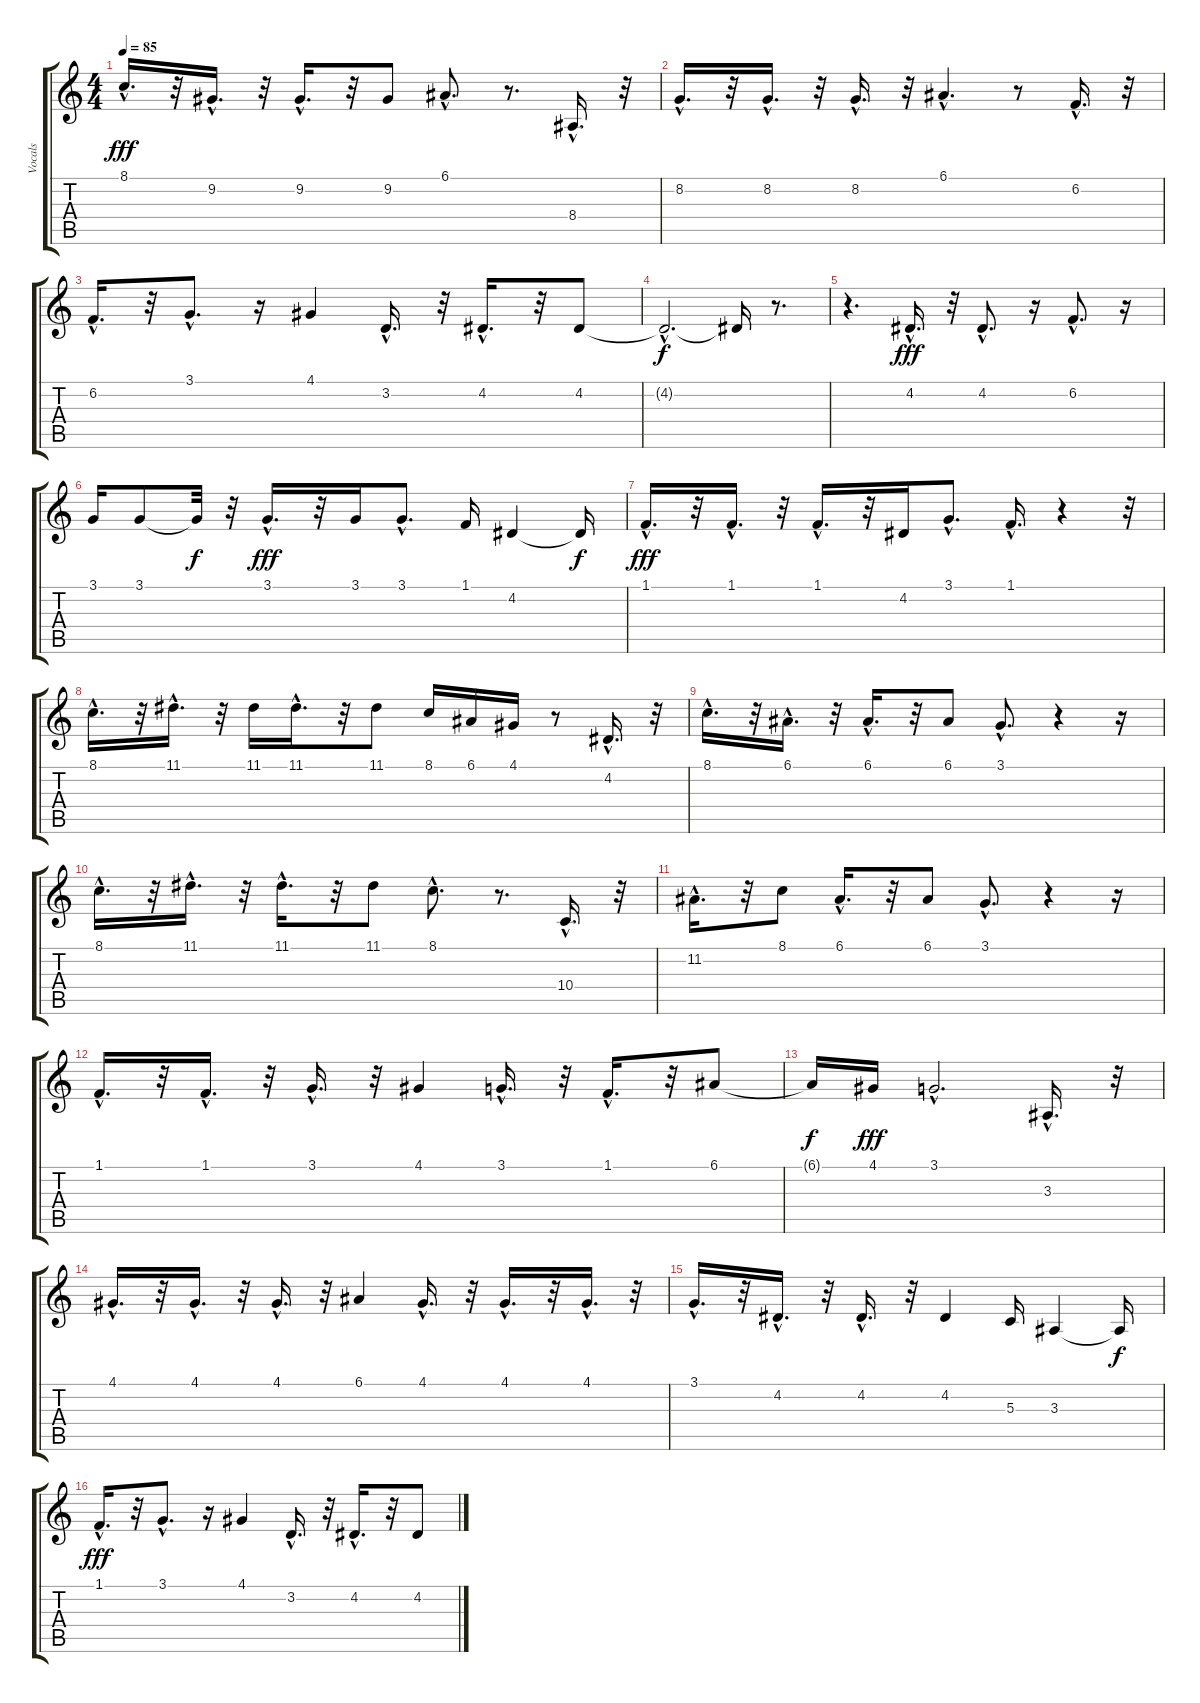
\track ("Vocals" "Vocals") {instrument acousticgrandpiano}
\staff {score tabs}
\tuning (E4 B3 G3 D3 A2 E2) {hide}
\ts (4 4)
\tempo 85
\clef g2
\ks c
8.1{hac}.16{d dy fff} r.32 9.2{hac}.16{d} r.32 9.2{hac}.16{d} r.32 9.2.8 6.1{hac}.8{d} r.8{d} 8.4{hac}.16{d} r.32 |
8.2{hac}.16{d} r.32 8.2{hac}.16{d} r.32 8.2{hac}.16{d} r.32 6.1{hac}.4{d} r.8 6.2{hac}.16{d} r.32 |
6.2{hac}.16{d} r.32 3.1{hac}.8{d} r.16 4.1.4 3.2{hac}.16{d} r.32 4.2{hac}.16{d} r.32 4.2.8 |
4.2{hac t}.2{d dy f} 4.2{t}.16 r.8{d} |
r.4{d} 4.2{hac}.16{d dy fff} r.32 4.2{hac}.8{d} r.16 6.2{hac}.8{d} r.16 |
3.1.16 3.1.8 3.1{t}.32{dy f} r.32 3.1{hac}.16{d dy fff} r.32 3.1.16 3.1{hac}.8{d} 1.1.16 4.2.4 4.2{t}.16{dy f} |
1.1{hac}.16{d dy fff} r.32 1.1{hac}.16{d} r.32 1.1{hac}.16{d} r.32 4.2.16 3.1{hac}.8{d} 1.1{hac}.16{d} r.4 r.32 |
8.1{hac}.16{d} r.32 11.1{hac}.16{d} r.32 11.1.16 11.1{hac}.16{d} r.32 11.1.8 8.1.16 6.1.16 4.1.16 r.8 4.2{hac}.16{d} r.32 |
8.1{hac}.16{d} r.32 6.1{hac}.16{d} r.32 6.1{hac}.16{d} r.32 6.1.8 3.1{hac}.8{d} r.4 r.16 |
8.1{hac}.16{d} r.32 11.1{hac}.16{d} r.32 11.1{hac}.16{d} r.32 11.1.8 8.1{hac}.8{d} r.8{d} 10.4{hac}.16{d} r.32 |
11.2{hac}.16{d} r.32 8.1.8 6.1{hac}.16{d} r.32 6.1.8 3.1{hac}.8{d} r.4 r.16 |
1.1{hac}.16{d} r.32 1.1{hac}.16{d} r.32 3.1{hac}.16{d} r.32 4.1.4 3.1{hac}.16{d} r.32 1.1{hac}.16{d} r.32 6.1.8 |
6.1{t}.16{dy f} 4.1.16{dy fff} 3.1{hac}.2{d} 3.3{hac}.16{d} r.32 |
4.1{hac}.16{d} r.32 4.1{hac}.16{d} r.32 4.1{hac}.16{d} r.32 6.1.4 4.1{hac}.16{d} r.32 4.1{hac}.16{d} r.32 4.1{hac}.16{d} r.32 |
3.1{hac}.16{d} r.32 4.2{hac}.16{d} r.32 4.2{hac}.16{d} r.32 4.2.4 5.3.16 3.3.4 3.3{t}.16{dy f} |
1.1{hac}.16{d dy fff} r.32 3.1{hac}.8{d} r.16 4.1.4 3.2{hac}.16{d} r.32 4.2{hac}.16{d} r.32 4.2.8
